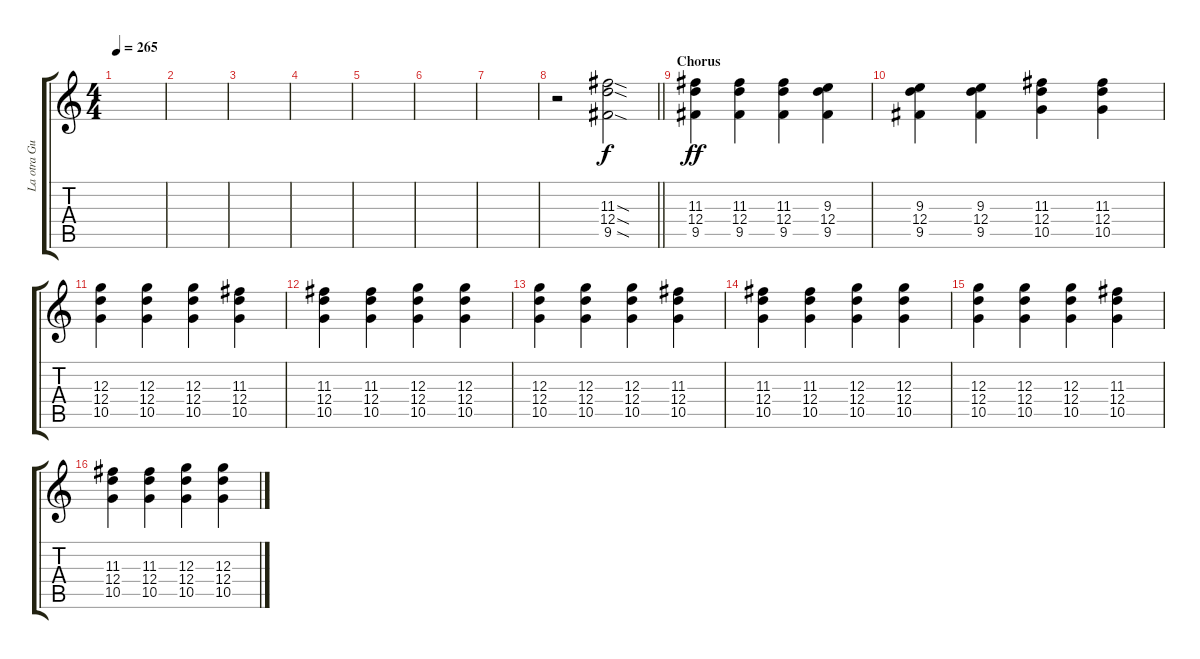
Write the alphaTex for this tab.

\track ("La otra Guitarra Bulliciosa" "La otra Gu") {instrument distortionguitar}
\staff {score tabs}
\tuning (E4 B3 G3 D3 A2 E2) {hide}
\ts (4 4)
\tempo 265
\clef g2
\ks c
|
|
|
|
|
|
|
\barLineRight lightlight
r.2 (11.3{sod} 12.4{sod} 9.5{sod}).2 |
\section ("" "Chorus")
(11.3 12.4 9.5).4{dy ff} (11.3 12.4 9.5).4 (11.3 12.4 9.5).4 (9.3 12.4 9.5).4 |
(9.3 12.4 9.5).4 (9.3 12.4 9.5).4 (11.3 12.4 10.5).4 (11.3 12.4 10.5).4 |
(12.3 12.4 10.5).4 (12.3 12.4 10.5).4 (12.3 12.4 10.5).4 (11.3 12.4 10.5).4 |
(11.3 12.4 10.5).4 (11.3 12.4 10.5).4 (12.3 12.4 10.5).4 (12.3 12.4 10.5).4 |
(12.3 12.4 10.5).4 (12.3 12.4 10.5).4 (12.3 12.4 10.5).4 (11.3 12.4 10.5).4 |
(11.3 12.4 10.5).4 (11.3 12.4 10.5).4 (12.3 12.4 10.5).4 (12.3 12.4 10.5).4 |
(12.3 12.4 10.5).4 (12.3 12.4 10.5).4 (12.3 12.4 10.5).4 (11.3 12.4 10.5).4 |
(11.3 12.4 10.5).4 (11.3 12.4 10.5).4 (12.3 12.4 10.5).4 (12.3 12.4 10.5).4
